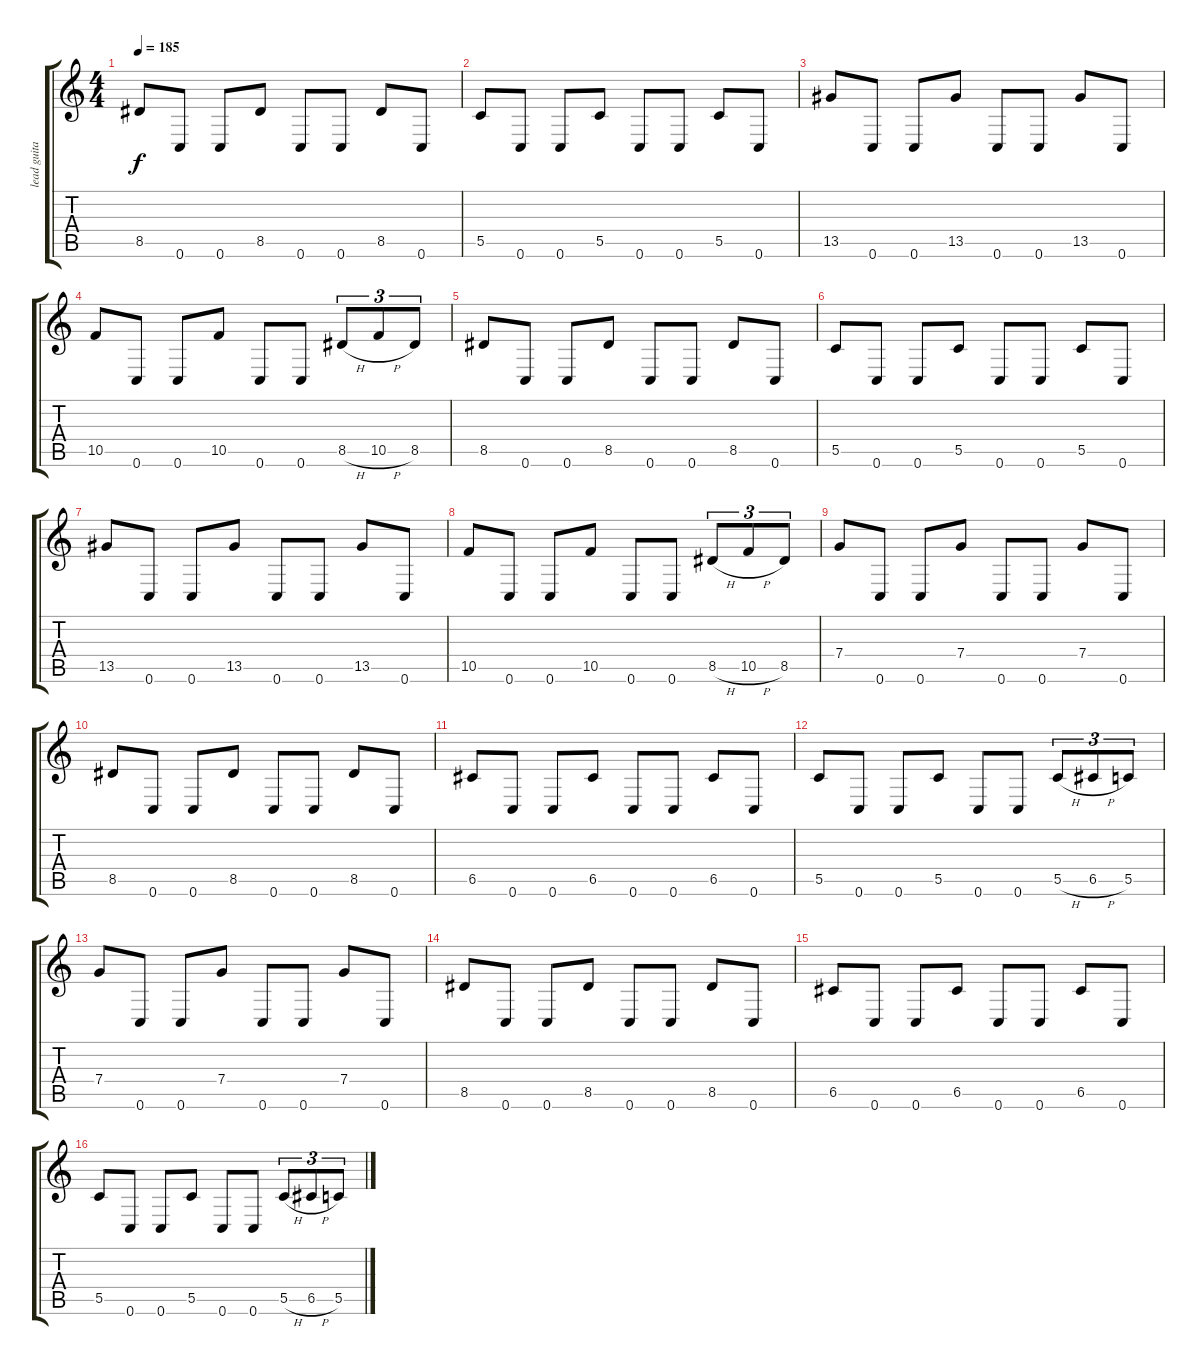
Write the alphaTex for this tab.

\track ("lead guitar" "lead guita") {instrument overdrivenguitar}
\staff {score tabs}
\tuning (D4 A3 F3 C3 G2 C2) {hide}
\ts (4 4)
\tempo 185
\clef g2
\ks c
8.5.8{dy f} 0.6.8 0.6.8 8.5.8 0.6.8 0.6.8 8.5.8 0.6.8 |
5.5.8 0.6.8 0.6.8 5.5.8 0.6.8 0.6.8 5.5.8 0.6.8 |
13.5.8 0.6.8 0.6.8 13.5.8 0.6.8 0.6.8 13.5.8 0.6.8 |
10.5.8 0.6.8 0.6.8 10.5.8 0.6.8 0.6.8 8.5{h}.8{tu (3 2)} 10.5{h}.8{tu (3 2)} 8.5.8{tu (3 2)} |
8.5.8 0.6.8 0.6.8 8.5.8 0.6.8 0.6.8 8.5.8 0.6.8 |
5.5.8 0.6.8 0.6.8 5.5.8 0.6.8 0.6.8 5.5.8 0.6.8 |
13.5.8 0.6.8 0.6.8 13.5.8 0.6.8 0.6.8 13.5.8 0.6.8 |
10.5.8 0.6.8 0.6.8 10.5.8 0.6.8 0.6.8 8.5{h}.8{tu (3 2)} 10.5{h}.8{tu (3 2)} 8.5.8{tu (3 2)} |
7.4.8 0.6.8 0.6.8 7.4.8 0.6.8 0.6.8 7.4.8 0.6.8 |
8.5.8 0.6.8 0.6.8 8.5.8 0.6.8 0.6.8 8.5.8 0.6.8 |
6.5.8 0.6.8 0.6.8 6.5.8 0.6.8 0.6.8 6.5.8 0.6.8 |
5.5.8 0.6.8 0.6.8 5.5.8 0.6.8 0.6.8 5.5{h}.8{tu (3 2)} 6.5{h}.8{tu (3 2)} 5.5.8{tu (3 2)} |
7.4.8 0.6.8 0.6.8 7.4.8 0.6.8 0.6.8 7.4.8 0.6.8 |
8.5.8 0.6.8 0.6.8 8.5.8 0.6.8 0.6.8 8.5.8 0.6.8 |
6.5.8 0.6.8 0.6.8 6.5.8 0.6.8 0.6.8 6.5.8 0.6.8 |
5.5.8 0.6.8 0.6.8 5.5.8 0.6.8 0.6.8 5.5{h}.8{tu (3 2)} 6.5{h}.8{tu (3 2)} 5.5.8{tu (3 2)}
